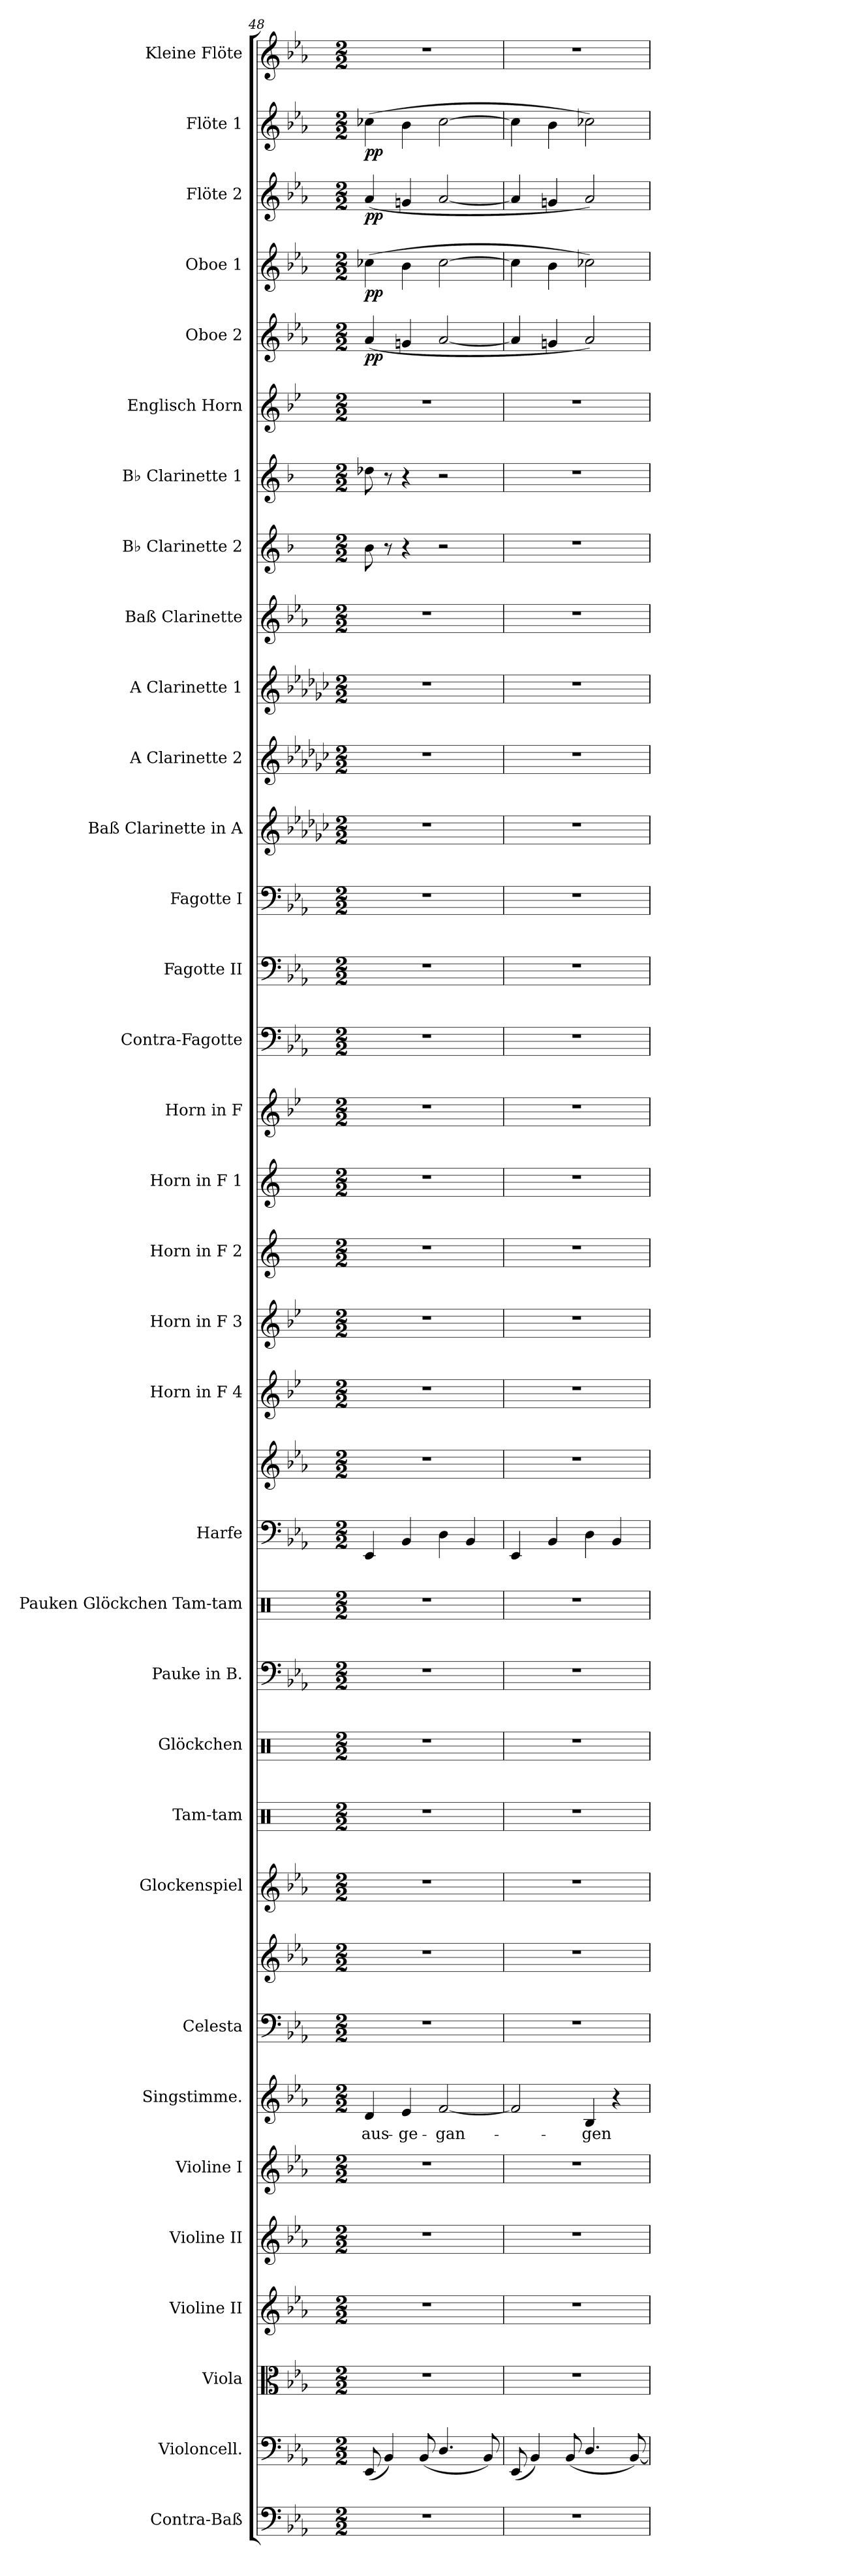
**kern	**kern	**kern	**kern	**kern	**kern	**kern	**text	**kern	**kern	**kern	**kern	**kern	**kern	**kern	**kern	**kern	**kern	**kern	**kern	**kern	**kern	**kern	**kern	**kern	**kern	**kern	**kern	**kern	**kern	**kern	**kern	**kern	**dynam	**kern	**dynam	**kern	**dynam	**kern	**dynam	**kern
*part34	*part33	*part32	*part31	*part30	*part29	*part28	*part28	*part27	*part27	*part26	*part25	*part24	*part23	*part22	*part21	*part21	*part20	*part19	*part18	*part17	*part16	*part15	*part14	*part13	*part12	*part11	*part10	*part9	*part8	*part7	*part6	*part5	*part5	*part4	*part4	*part3	*part3	*part2	*part2	*part1
*staff36	*staff35	*staff34	*staff33	*staff32	*staff31	*staff30	*staff30	*staff29	*staff28	*staff27	*staff26	*staff25	*staff24	*staff23	*staff22	*staff21	*staff20	*staff19	*staff18	*staff17	*staff16	*staff15	*staff14	*staff13	*staff12	*staff11	*staff10	*staff9	*staff8	*staff7	*staff6	*staff5	*staff5	*staff4	*staff4	*staff3	*staff3	*staff2	*staff2	*staff1
*I"Contra-Baß	*I"Violoncell.	*I"Viola	*I"Violine II	*I"Violine II	*I"Violine I	*I"Singstimme.	*	*I"Celesta	*	*I"Glockenspiel	*I"Tam-tam	*I"Glöckchen	*I"Pauke in B.	*I"Pauken Glöckchen Tam-tam	*I"Harfe	*	*I"Horn in F 4	*I"Horn in F 3	*I"Horn in F 2	*I"Horn in F 1	*I"Horn in F	*I"Contra-Fagotte	*I"Fagotte II	*I"Fagotte I	*I"Baß Clarinette in A	*I"A Clarinette 2	*I"A Clarinette 1	*I"Baß Clarinette	*I"B♭ Clarinette 2	*I"B♭ Clarinette 1	*I"Englisch Horn	*I"Oboe 2	*	*I"Oboe 1	*	*I"Flöte 2	*	*I"Flöte 1	*	*I"Kleine Flöte
*I'C.-B.	*I'Vc.	*I'Vla.	*I'Vln. II	*I'Vln. II	*I'Vln. I	*I'Sgst.	*	*I'Cel.	*	*I'Glk.	*I'Tam-tam	*I'Gl.	*I'Pauke	*I'Tam-tam	*I'Hfe.	*	*I'Hn. 4	*I'Hn. 3	*I'Hn. 2	*I'Hn. 1	*	*I'C.-Fg.	*I'Fg. II	*I'Fg. I	*	*I'A Cl. 2	*I'A Cl. 1	*I'B. Cl.	*I'B♭ Cl. 2	*I'B♭ Cl. 1	*I'E. H.	*I'Ob. 2	*	*I'Ob. 1	*	*I'Fl. 2	*	*I'Fl. 1	*	*I'Kl. Fl.
*clefF4	*clefF4	*clefC3	*clefG2	*clefG2	*clefG2	*clefG2	*	*clefF4	*clefG2	*clefG2	*clefX	*clefX	*clefF4	*clefX	*clefF4	*clefG2	*clefG2	*clefG2	*clefG2	*clefG2	*clefG2	*clefF4	*clefF4	*clefF4	*clefG2	*clefG2	*clefG2	*clefG2	*clefG2	*clefG2	*clefG2	*clefG2	*	*clefG2	*	*clefG2	*	*clefG2	*	*clefG2
*ITrd7c12	*	*	*	*	*	*	*	*ITrd-7c-12	*ITrd-7c-12	*ITrd-14c-24	*	*	*	*	*	*	*ITrd4c7	*ITrd4c7	*ITrd4c7	*ITrd4c7	*ITrd4c7	*ITrd7c12	*	*	*ITrd2c3	*ITrd2c3	*ITrd2c3	*ITrd8c14	*ITrd1c2	*ITrd1c2	*ITrd4c7	*	*	*	*	*	*	*	*	*ITrd-7c-12
*k[b-e-a-]	*k[b-e-a-]	*k[b-e-a-]	*k[b-e-a-]	*k[b-e-a-]	*k[b-e-a-]	*k[b-e-a-]	*	*k[b-e-a-]	*k[b-e-a-]	*k[b-e-a-]	*k[]	*k[]	*k[b-e-a-]	*k[]	*k[b-e-a-]	*k[b-e-a-]	*k[b-e-a-]	*k[b-e-a-]	*k[b-]	*k[b-]	*k[b-e-a-]	*k[b-e-a-]	*k[b-e-a-]	*k[b-e-a-]	*k[b-e-a-]	*k[b-e-a-]	*k[b-e-a-]	*k[b-e-a-]	*k[b-e-a-]	*k[b-e-a-]	*k[b-e-a-]	*k[b-e-a-]	*	*k[b-e-a-]	*	*k[b-e-a-]	*	*k[b-e-a-]	*	*k[b-e-a-]
*M2/2	*M2/2	*M2/2	*M2/2	*M2/2	*M2/2	*M2/2	*	*M2/2	*M2/2	*M2/2	*M2/2	*M2/2	*M2/2	*M2/2	*M2/2	*M2/2	*M2/2	*M2/2	*M2/2	*M2/2	*M2/2	*M2/2	*M2/2	*M2/2	*M2/2	*M2/2	*M2/2	*M2/2	*M2/2	*M2/2	*M2/2	*M2/2	*	*M2/2	*	*M2/2	*	*M2/2	*	*M2/2
=48	=48	=48	=48	=48	=48	=48	=48	=48	=48	=48	=48	=48	=48	=48	=48	=48	=48	=48	=48	=48	=48	=48	=48	=48	=48	=48	=48	=48	=48	=48	=48	=48	=48	=48	=48	=48	=48	=48	=48	=48
!	!	!	!	!	!	!	!LO:LY:b	!	!	!	!	!	!	!	!	!	!	!	!	!	!	!	!	!	!	!	!	!	!	!	!	!	!LO:DY:b	!	!LO:DY:b	!	!LO:DY:b	!	!LO:DY:b	!
1r	(8EE-/	1r	1r	1r	1r	4d/	-aus-	1r	1r	1r	1r	1r	1r	1r	4EE-/	1r	1r	1r	1r	1r	1r	1r	1r	1r	1r	1r	1r	1r	8a-\	8cc-X\	1r	(4a-/	pp	(4cc-X\	pp	(4a-/	pp	(4cc-X\	pp	1r
.	4BB-/)	.	.	.	.	.	.	.	.	.	.	.	.	.	.	.	.	.	.	.	.	.	.	.	.	.	.	.	8r	8r	.	.	.	.	.	.	.	.	.	.
!	!	!	!	!	!	!	!LO:LY:b	!	!	!	!	!	!	!	!	!	!	!	!	!	!	!	!	!	!	!	!	!	!	!	!	!	!	!	!	!	!	!	!	!
.	.	.	.	.	.	4e-/	-ge-	.	.	.	.	.	.	.	4BB-/	.	.	.	.	.	.	.	.	.	.	.	.	.	4r	4r	.	4gn/	.	4b-\	.	4gn/	.	4b-\	.	.
.	(8BB-/	.	.	.	.	.	.	.	.	.	.	.	.	.	.	.	.	.	.	.	.	.	.	.	.	.	.	.	.	.	.	.	.	.	.	.	.	.	.	.
!	!	!	!	!	!	!	!LO:LY:b	!	!	!	!	!	!	!	!	!	!	!	!	!	!	!	!	!	!	!	!	!	!	!	!	!	!	!	!	!	!	!	!	!
.	4.D/	.	.	.	.	[2f/	-gan-	.	.	.	.	.	.	.	4D\	.	.	.	.	.	.	.	.	.	.	.	.	.	2r	2r	.	[2a-/	.	[2cc-\	.	[2a-/	.	[2cc-\	.	.
.	.	.	.	.	.	.	.	.	.	.	.	.	.	.	4BB-/	.	.	.	.	.	.	.	.	.	.	.	.	.	.	.	.	.	.	.	.	.	.	.	.	.
.	8BB-/)	.	.	.	.	.	.	.	.	.	.	.	.	.	.	.	.	.	.	.	.	.	.	.	.	.	.	.	.	.	.	.	.	.	.	.	.	.	.	.
=49	=49	=49	=49	=49	=49	=49	=49	=49	=49	=49	=49	=49	=49	=49	=49	=49	=49	=49	=49	=49	=49	=49	=49	=49	=49	=49	=49	=49	=49	=49	=49	=49	=49	=49	=49	=49	=49	=49	=49	=49
1r	(8EE-/	1r	1r	1r	1r	2f/]	.	1r	1r	1r	1r	1r	1r	1r	4EE-/	1r	1r	1r	1r	1r	1r	1r	1r	1r	1r	1r	1r	1r	1r	1r	1r	4a-/]	.	4cc-\]	.	4a-/]	.	4cc-\]	.	1r
.	4BB-/)	.	.	.	.	.	.	.	.	.	.	.	.	.	.	.	.	.	.	.	.	.	.	.	.	.	.	.	.	.	.	.	.	.	.	.	.	.	.	.
.	.	.	.	.	.	.	.	.	.	.	.	.	.	.	4BB-/	.	.	.	.	.	.	.	.	.	.	.	.	.	.	.	.	4gn/	.	4b-\	.	4gn/	.	4b-\	.	.
.	(8BB-/	.	.	.	.	.	.	.	.	.	.	.	.	.	.	.	.	.	.	.	.	.	.	.	.	.	.	.	.	.	.	.	.	.	.	.	.	.	.	.
!	!	!	!	!	!	!	!LO:LY:b	!	!	!	!	!	!	!	!	!	!	!	!	!	!	!	!	!	!	!	!	!	!	!	!	!	!	!	!	!	!	!	!	!
.	4.D/	.	.	.	.	4B-/	-gen	.	.	.	.	.	.	.	4D\	.	.	.	.	.	.	.	.	.	.	.	.	.	.	.	.	2a-/)	.	2cc-X\)	.	2a-/)	.	2cc-X\)	.	.
.	.	.	.	.	.	4r	.	.	.	.	.	.	.	.	4BB-/	.	.	.	.	.	.	.	.	.	.	.	.	.	.	.	.	.	.	.	.	.	.	.	.	.
.	[8BB-/)	.	.	.	.	.	.	.	.	.	.	.	.	.	.	.	.	.	.	.	.	.	.	.	.	.	.	.	.	.	.	.	.	.	.	.	.	.	.	.
=	=	=	=	=	=	=	=	=	=	=	=	=	=	=	=	=	=	=	=	=	=	=	=	=	=	=	=	=	=	=	=	=	=	=	=	=	=	=	=	=
*-	*-	*-	*-	*-	*-	*-	*-	*-	*-	*-	*-	*-	*-	*-	*-	*-	*-	*-	*-	*-	*-	*-	*-	*-	*-	*-	*-	*-	*-	*-	*-	*-	*-	*-	*-	*-	*-	*-	*-	*-
